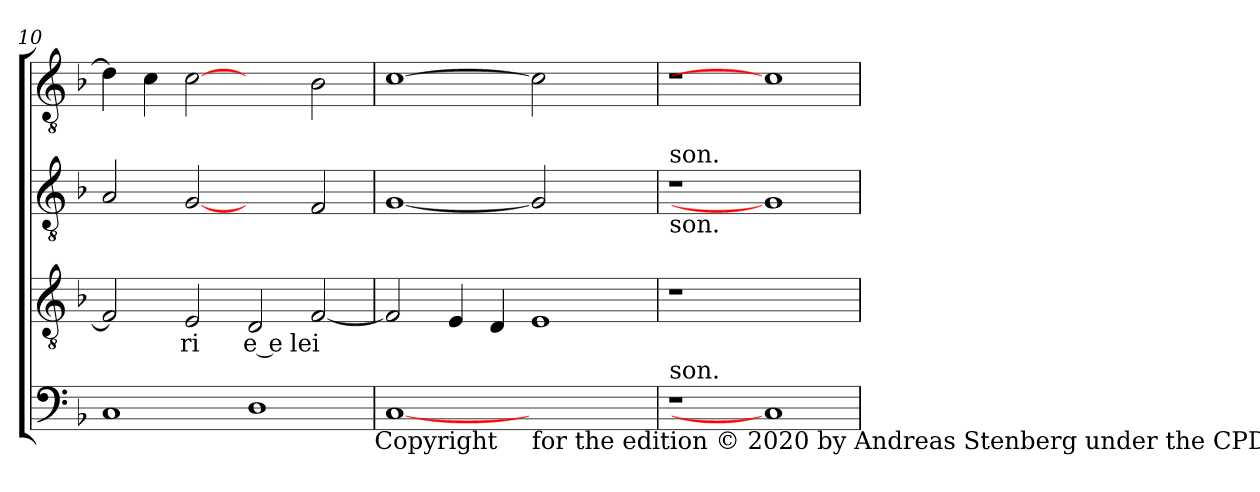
**kern	**kern	**text	**kern	**kern	**text
*part4	*part3	*part3	*part2	*part1	*part1
*staff4	*staff3	*staff3	*staff2	*staff1	*staff1
!!LO:LB:g=z
*clefF4	*clefGv2	*	*clefGv2	*clefGv2	*
*k[b-]	*k[b-]	*	*k[b-]	*k[b-]	*
*F:	*F:	*	*F:	*F:	*
=10	=10	=10	=10	=10	=10
1C	2F/]	.	2A/	4d\]	.
.	.	.	.	4c\	.
!	!	!LO:LY:b	!	!	!
.	2E/	-ri	[2G	[2c	.
!	!	!LO:LY:b:rj	!	!	!
1D	2D/	e e	2ryy	2ryy	.
!	!	!LO:LY:b	!	!	!
.	[<2F/	lei	2F/	2B-\	.
!LO:TX:b:t=Copyright	!	!	!	!	!
=11	=11	=11	=11	=11	=11
[1C	2F/]	.	[1G	[1c	.
.	4E/	.	.	.	.
.	4D/	.	.	.	.
!LO:TX:b:t=for the edition © 2020 by Andreas Stenberg under the CPDL-license	!	!	!	!	!
1ryy	1E	.	2G]	2c]	.
.	.	.	2ryy	2ryy	.
=12	=12	=12	=12	=12	=12
!	!	!	!LO:TX:b:t=son.	!	!
!	!	!	!LO:TX:a:t=son.	!	!
!LO:TX:a:t=son.	!	!	!	!	!
1r	1r	.	1r	1r	.
1C]	1ryy	.	1G]	1c]	.
=	=	=	=	=	=
*-	*-	*-	*-	*-	*-
